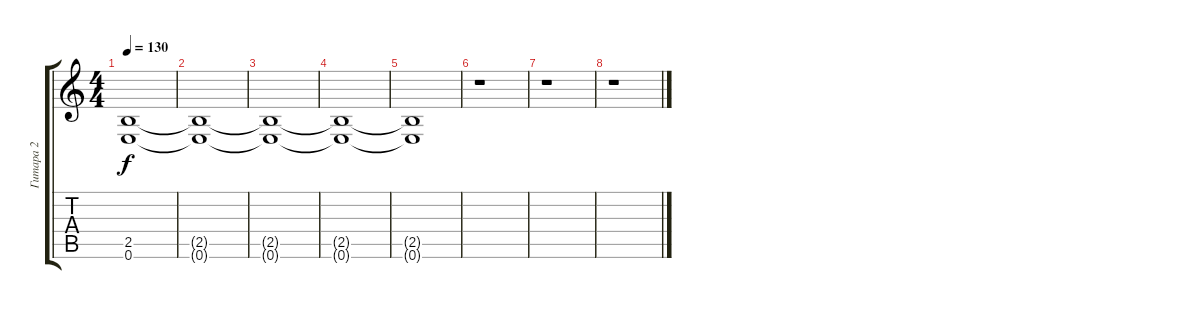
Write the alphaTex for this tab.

\track ("Гитара 2" "Гитара 2") {instrument distortionguitar}
\staff {score tabs}
\tuning (E4 B3 G3 D3 A2 E2) {hide}
\ts (4 4)
\tempo 130
\clef g2
\ks c
(2.5 0.6).1{dy f} |
(2.5{t} 0.6{t}).1 |
(2.5{t} 0.6{t}).1 |
(2.5{t} 0.6{t}).1 |
(2.5{t} 0.6{t}).1 |
r.1 |
r.1 |
r.1
